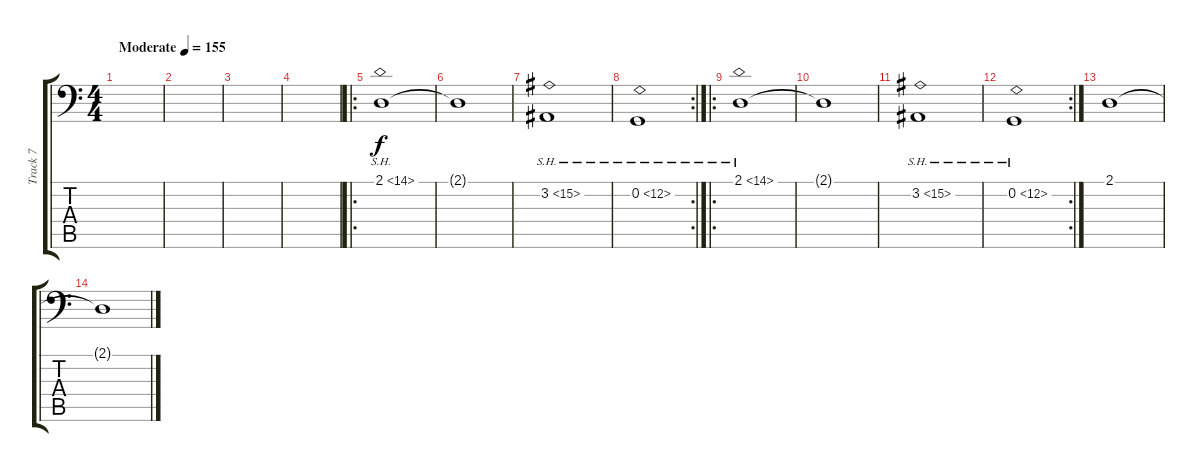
\track ("Track 7" "Track 7") {instrument synthstrings2}
\staff {score tabs}
\tuning (C3 G2 D2 A1 E1 B0) {hide}
\ts (4 4)
\tempo (155 "Moderate")
\clef f4
\ks c
|
|
|
|
\ro
2.1{sh 12}.1 |
2.1{t}.1 |
3.2{sh 12}.1 |
\rc 2
0.2{sh 12}.1 |
\ro
2.1{sh 12}.1 |
2.1{t}.1 |
3.2{sh 12}.1 |
\rc 2
0.2{sh 12}.1 |
2.1.1 |
2.1{t}.1
